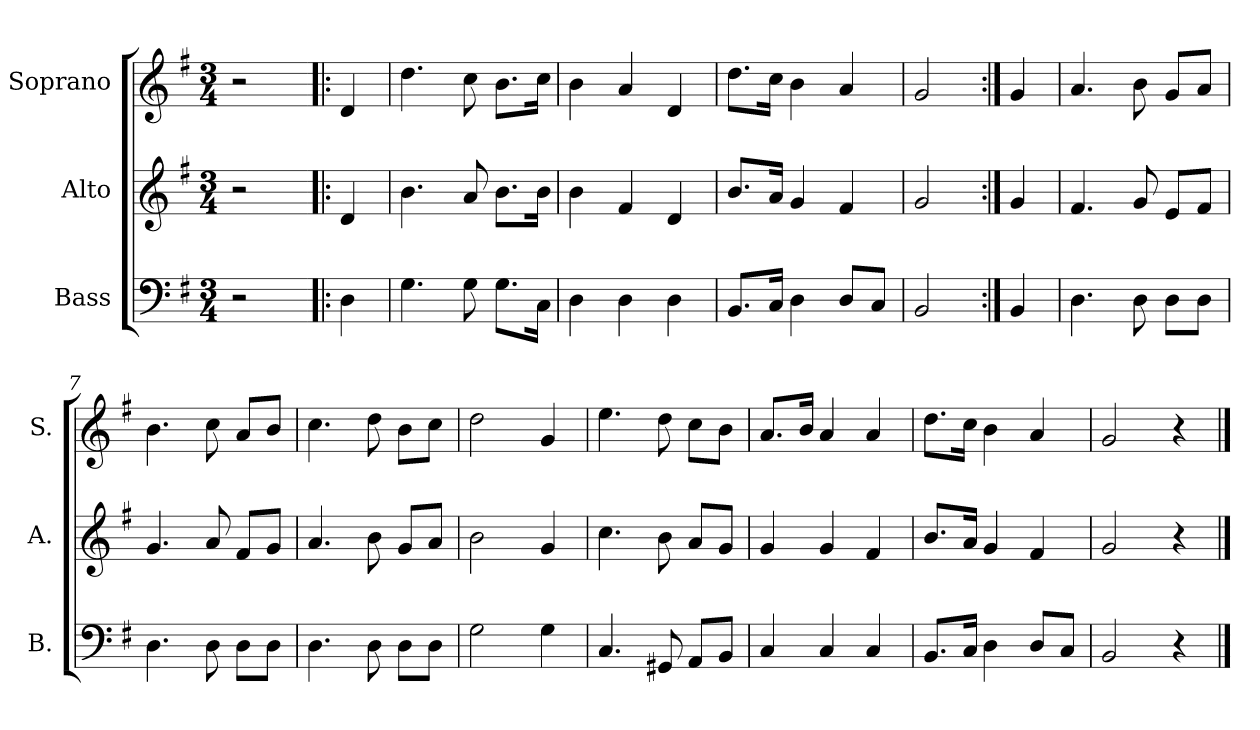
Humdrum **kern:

**kern	**kern	**kern
*part3	*part2	*part1
*staff3	*staff2	*staff1
*I"Bass	*I"Alto	*I"Soprano
*I'B.	*I'A.	*I'S.
!!LO:PB:g=z
*clefF4	*clefG2	*clefG2
*k[f#]	*k[f#]	*k[f#]
*G:	*G:	*G:
*M3/4	*M3/4	*M3/4
*MM90	*MM90	*MM90
=1	=1	=1
2r	2r	2r
=1X1!|:	=1X1!|:	=1X1!|:
4Di\	4di/	4di/
=2	=2	=2
4.Gi\	4.bi\	4.ddi\
8Gi\	8ai/	8cci\
8.Gi\L	8.bi\L	8.bi\L
16Ci\Jk	16bi\Jk	16cci\Jk
=3	=3	=3
4Di\	4bi\	4bi\
4Di\	4f#i/	4ai/
4Di\	4di/	4di/
=4	=4	=4
8.BBi/L	8.bi/L	8.ddi\L
16Ci/Jk	16ai/Jk	16cci\Jk
4Di\	4gi/	4bi\
8Di/L	4f#i/	4ai/
8Ci/J	.	.
=5	=5	=5
2BBi/	2gi/	2gZi/
=5X5:|!	=5X5:|!	=5X5:|!
4BBi/	4gi/	4gi/
=6	=6	=6
4.Di\	4.f#i/	4.ai/
8Di\	8gi/	8bi\
8Di\L	8ei/L	8gi/L
8Di\J	8f#i/J	8ai/J
!!LO:LB:g=z
=7	=7	=7
4.Di\	4.gi/	4.bi\
8Di\	8ai/	8cci\
8Di\L	8f#i/L	8ai/L
8Di\J	8gi/J	8bi/J
=8	=8	=8
4.Di\	4.ai/	4.cci\
8Di\	8bi\	8ddi\
8Di\L	8gi/L	8bi\L
8Di\J	8ai/J	8cci\J
=9	=9	=9
2Gi\	2bi\	2ddi\
4Gi\	4gi/	4gi/
=10	=10	=10
4.Ci/	4.cci\	4.eei\
8GG#Xi/	8bi\	8ddi\
8AAi/L	8ai/L	8cci\L
8BBi/J	8gi/J	8bi\J
=11	=11	=11
4Ci/	4gi/	8.ai/L
.	.	16bi/Jk
4Ci/	4gi/	4ai/
4Ci/	4f#i/	4ai/
=12	=12	=12
8.BBi/L	8.bi/L	8.ddi\L
16Ci/Jk	16ai/Jk	16cci\Jk
4Di\	4gi/	4bi\
8Di/L	4f#i/	4ai/
8Ci/J	.	.
=13	=13	=13
2BBi/	2gi/	2gi/
4r	4r	4r
==	==	==
*-	*-	*-
